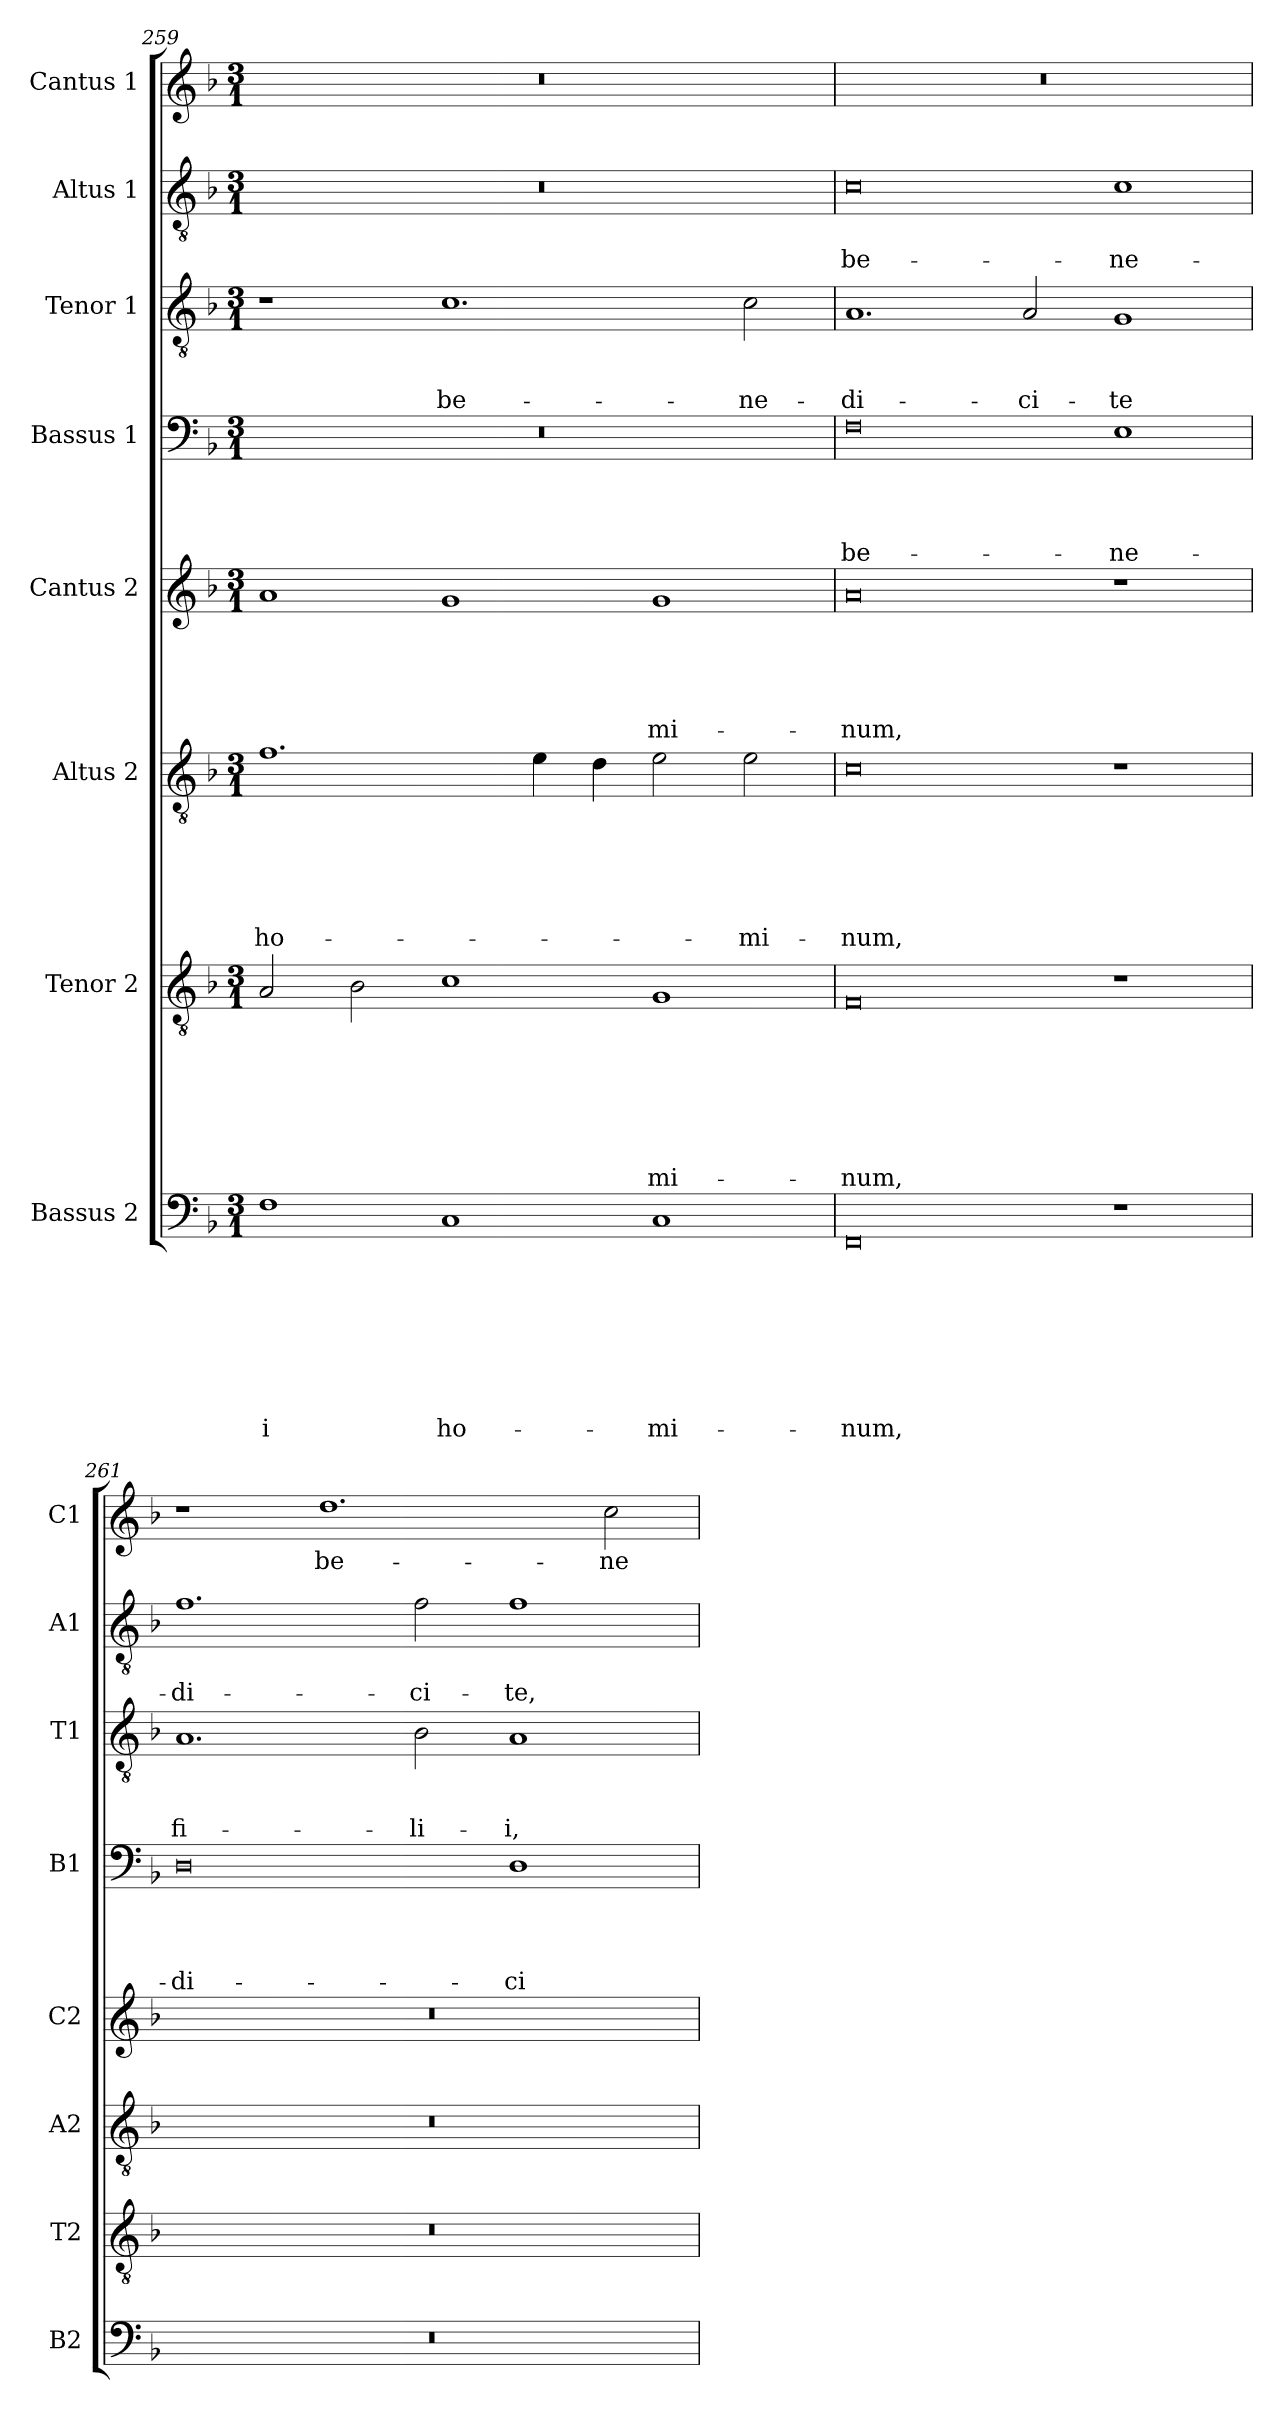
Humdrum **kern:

**kern	**text	**text	**text	**text	**text	**text	**text	**text	**kern	**text	**text	**text	**text	**text	**text	**text	**kern	**text	**text	**text	**text	**text	**text	**kern	**text	**text	**text	**text	**text	**kern	**text	**text	**text	**text	**kern	**text	**text	**text	**kern	**text	**text	**kern	**text
*part8	*part8	*part8	*part8	*part8	*part8	*part8	*part8	*part8	*part7	*part7	*part7	*part7	*part7	*part7	*part7	*part7	*part6	*part6	*part6	*part6	*part6	*part6	*part6	*part5	*part5	*part5	*part5	*part5	*part5	*part4	*part4	*part4	*part4	*part4	*part3	*part3	*part3	*part3	*part2	*part2	*part2	*part1	*part1
*staff8	*staff8	*staff8	*staff8	*staff8	*staff8	*staff8	*staff8	*staff8	*staff7	*staff7	*staff7	*staff7	*staff7	*staff7	*staff7	*staff7	*staff6	*staff6	*staff6	*staff6	*staff6	*staff6	*staff6	*staff5	*staff5	*staff5	*staff5	*staff5	*staff5	*staff4	*staff4	*staff4	*staff4	*staff4	*staff3	*staff3	*staff3	*staff3	*staff2	*staff2	*staff2	*staff1	*staff1
*I"Bassus 2	*	*	*	*	*	*	*	*	*I"Tenor 2	*	*	*	*	*	*	*	*I"Altus 2	*	*	*	*	*	*	*I"Cantus 2	*	*	*	*	*	*I"Bassus 1	*	*	*	*	*I"Tenor 1	*	*	*	*I"Altus 1	*	*	*I"Cantus 1	*
*I'B2	*	*	*	*	*	*	*	*	*I'T2	*	*	*	*	*	*	*	*I'A2	*	*	*	*	*	*	*I'C2	*	*	*	*	*	*I'B1	*	*	*	*	*I'T1	*	*	*	*I'A1	*	*	*I'C1	*
*clefF4	*	*	*	*	*	*	*	*	*clefGv2	*	*	*	*	*	*	*	*clefGv2	*	*	*	*	*	*	*clefG2	*	*	*	*	*	*clefF4	*	*	*	*	*clefGv2	*	*	*	*clefGv2	*	*	*clefG2	*
*k[b-]	*	*	*	*	*	*	*	*	*k[b-]	*	*	*	*	*	*	*	*k[b-]	*	*	*	*	*	*	*k[b-]	*	*	*	*	*	*k[b-]	*	*	*	*	*k[b-]	*	*	*	*k[b-]	*	*	*k[b-]	*
*d:	*	*	*	*	*	*	*	*	*d:	*	*	*	*	*	*	*	*d:	*	*	*	*	*	*	*d:	*	*	*	*	*	*d:	*	*	*	*	*d:	*	*	*	*d:	*	*	*d:	*
*M3/1	*	*	*	*	*	*	*	*	*M3/1	*	*	*	*	*	*	*	*M3/1	*	*	*	*	*	*	*M3/1	*	*	*	*	*	*M3/1	*	*	*	*	*M3/1	*	*	*	*M3/1	*	*	*M3/1	*
=259	=259	=259	=259	=259	=259	=259	=259	=259	=259	=259	=259	=259	=259	=259	=259	=259	=259	=259	=259	=259	=259	=259	=259	=259	=259	=259	=259	=259	=259	=259	=259	=259	=259	=259	=259	=259	=259	=259	=259	=259	=259	=259	=259
1F	.	.	.	.	.	.	.	-i	2A/	.	.	.	.	.	.	.	1.f	.	.	.	.	.	ho-	1a	.	.	.	.	.	0.r	.	.	.	.	1r	.	.	.	0.r	.	.	0.r	.
.	.	.	.	.	.	.	.	.	2B-\	.	.	.	.	.	.	.	.	.	.	.	.	.	.	.	.	.	.	.	.	.	.	.	.	.	.	.	.	.	.	.	.	.	.
1C	.	.	.	.	.	.	.	ho-	1c	.	.	.	.	.	.	.	.	.	.	.	.	.	.	1g	.	.	.	.	.	.	.	.	.	.	1.c	.	.	be-	.	.	.	.	.
.	.	.	.	.	.	.	.	.	.	.	.	.	.	.	.	.	4e\	.	.	.	.	.	.	.	.	.	.	.	.	.	.	.	.	.	.	.	.	.	.	.	.	.	.
.	.	.	.	.	.	.	.	.	.	.	.	.	.	.	.	.	4d\	.	.	.	.	.	.	.	.	.	.	.	.	.	.	.	.	.	.	.	.	.	.	.	.	.	.
1C	.	.	.	.	.	.	.	-mi-	1G	.	.	.	.	.	.	-mi-	2e\	.	.	.	.	.	.	1g	.	.	.	.	-mi-	.	.	.	.	.	.	.	.	.	.	.	.	.	.
.	.	.	.	.	.	.	.	.	.	.	.	.	.	.	.	.	2e\	.	.	.	.	.	-mi-	.	.	.	.	.	.	.	.	.	.	.	2c\	.	.	-ne-	.	.	.	.	.
=260	=260	=260	=260	=260	=260	=260	=260	=260	=260	=260	=260	=260	=260	=260	=260	=260	=260	=260	=260	=260	=260	=260	=260	=260	=260	=260	=260	=260	=260	=260	=260	=260	=260	=260	=260	=260	=260	=260	=260	=260	=260	=260	=260
0FF	.	.	.	.	.	.	.	-num,	0F	.	.	.	.	.	.	-num,	0c	.	.	.	.	.	-num,	0a	.	.	.	.	-num,	0F	.	.	.	be-	1.A	.	.	-di-	0c	.	be-	0.r	.
.	.	.	.	.	.	.	.	.	.	.	.	.	.	.	.	.	.	.	.	.	.	.	.	.	.	.	.	.	.	.	.	.	.	.	2A/	.	.	-ci-	.	.	.	.	.
1r	.	.	.	.	.	.	.	.	1r	.	.	.	.	.	.	.	1r	.	.	.	.	.	.	1r	.	.	.	.	.	1E	.	.	.	-ne-	1G	.	.	-te	1c	.	-ne-	.	.
!!LO:PB:g=z
=261	=261	=261	=261	=261	=261	=261	=261	=261	=261	=261	=261	=261	=261	=261	=261	=261	=261	=261	=261	=261	=261	=261	=261	=261	=261	=261	=261	=261	=261	=261	=261	=261	=261	=261	=261	=261	=261	=261	=261	=261	=261	=261	=261
0.r	.	.	.	.	.	.	.	.	0.r	.	.	.	.	.	.	.	0.r	.	.	.	.	.	.	0.r	.	.	.	.	.	0D	.	.	.	-di-	1.A	.	.	fi-	1.f	.	-di-	1r	.
.	.	.	.	.	.	.	.	.	.	.	.	.	.	.	.	.	.	.	.	.	.	.	.	.	.	.	.	.	.	.	.	.	.	.	.	.	.	.	.	.	.	1.dd	be-
.	.	.	.	.	.	.	.	.	.	.	.	.	.	.	.	.	.	.	.	.	.	.	.	.	.	.	.	.	.	.	.	.	.	.	2B-\	.	.	-li-	2f\	.	-ci-	.	.
.	.	.	.	.	.	.	.	.	.	.	.	.	.	.	.	.	.	.	.	.	.	.	.	.	.	.	.	.	.	1D	.	.	.	-ci-	1A	.	.	-i,	1f	.	-te,	.	.
.	.	.	.	.	.	.	.	.	.	.	.	.	.	.	.	.	.	.	.	.	.	.	.	.	.	.	.	.	.	.	.	.	.	.	.	.	.	.	.	.	.	2cc\	-ne-
=	=	=	=	=	=	=	=	=	=	=	=	=	=	=	=	=	=	=	=	=	=	=	=	=	=	=	=	=	=	=	=	=	=	=	=	=	=	=	=	=	=	=	=
*-	*-	*-	*-	*-	*-	*-	*-	*-	*-	*-	*-	*-	*-	*-	*-	*-	*-	*-	*-	*-	*-	*-	*-	*-	*-	*-	*-	*-	*-	*-	*-	*-	*-	*-	*-	*-	*-	*-	*-	*-	*-	*-	*-
